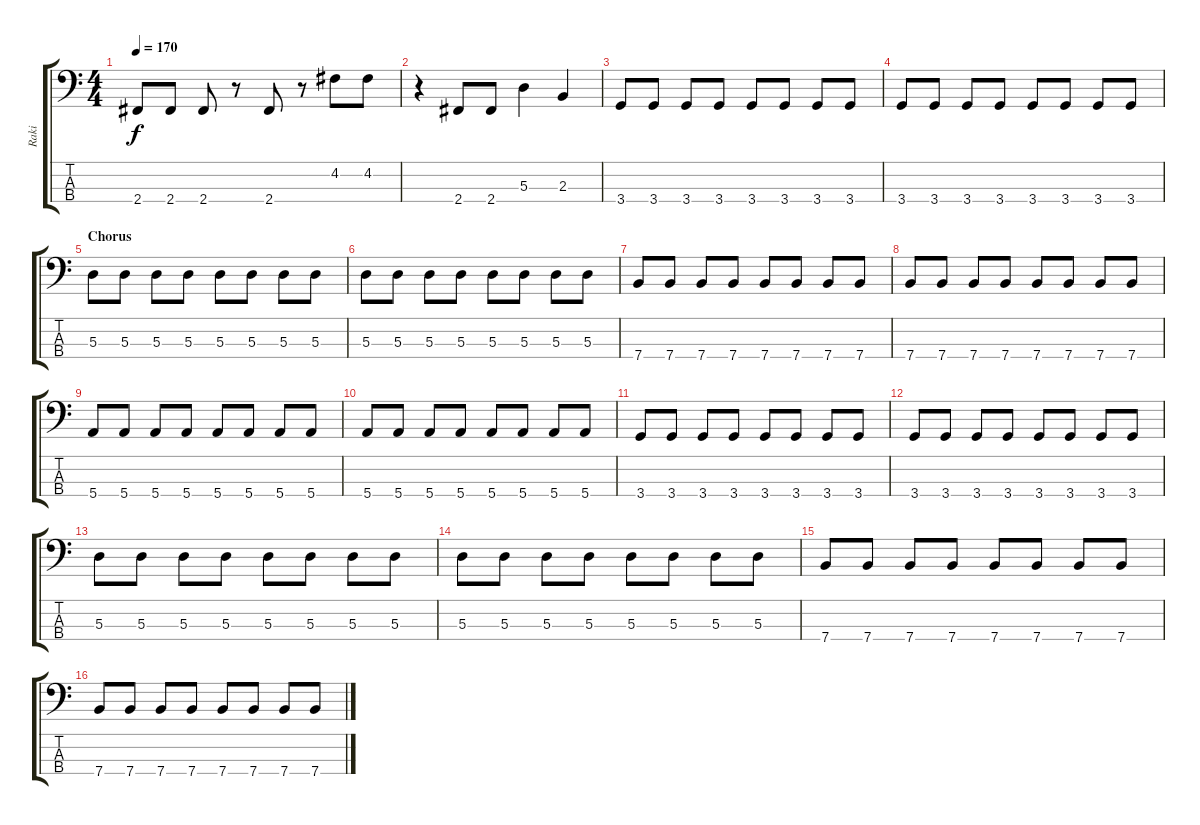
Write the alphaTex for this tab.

\track ("Raki" "Raki") {instrument electricbassfinger}
\staff {score tabs}
\tuning (G2 D2 A1 E1) {hide}
\ts (4 4)
\tempo 170
\clef f4
\ks c
2.4.8{dy f} 2.4.8 2.4.8 r.8 2.4.8 r.8 4.2.8 4.2.8 |
r.4 2.4.8 2.4.8 5.3.4 2.3.4 |
3.4.8 3.4.8 3.4.8 3.4.8 3.4.8 3.4.8 3.4.8 3.4.8 |
3.4.8 3.4.8 3.4.8 3.4.8 3.4.8 3.4.8 3.4.8 3.4.8 |
\section ("" "Chorus")
5.3.8 5.3.8 5.3.8 5.3.8 5.3.8 5.3.8 5.3.8 5.3.8 |
5.3.8 5.3.8 5.3.8 5.3.8 5.3.8 5.3.8 5.3.8 5.3.8 |
7.4.8 7.4.8 7.4.8 7.4.8 7.4.8 7.4.8 7.4.8 7.4.8 |
7.4.8 7.4.8 7.4.8 7.4.8 7.4.8 7.4.8 7.4.8 7.4.8 |
5.4.8 5.4.8 5.4.8 5.4.8 5.4.8 5.4.8 5.4.8 5.4.8 |
5.4.8 5.4.8 5.4.8 5.4.8 5.4.8 5.4.8 5.4.8 5.4.8 |
3.4.8 3.4.8 3.4.8 3.4.8 3.4.8 3.4.8 3.4.8 3.4.8 |
3.4.8 3.4.8 3.4.8 3.4.8 3.4.8 3.4.8 3.4.8 3.4.8 |
5.3.8 5.3.8 5.3.8 5.3.8 5.3.8 5.3.8 5.3.8 5.3.8 |
5.3.8 5.3.8 5.3.8 5.3.8 5.3.8 5.3.8 5.3.8 5.3.8 |
7.4.8 7.4.8 7.4.8 7.4.8 7.4.8 7.4.8 7.4.8 7.4.8 |
7.4.8 7.4.8 7.4.8 7.4.8 7.4.8 7.4.8 7.4.8 7.4.8
